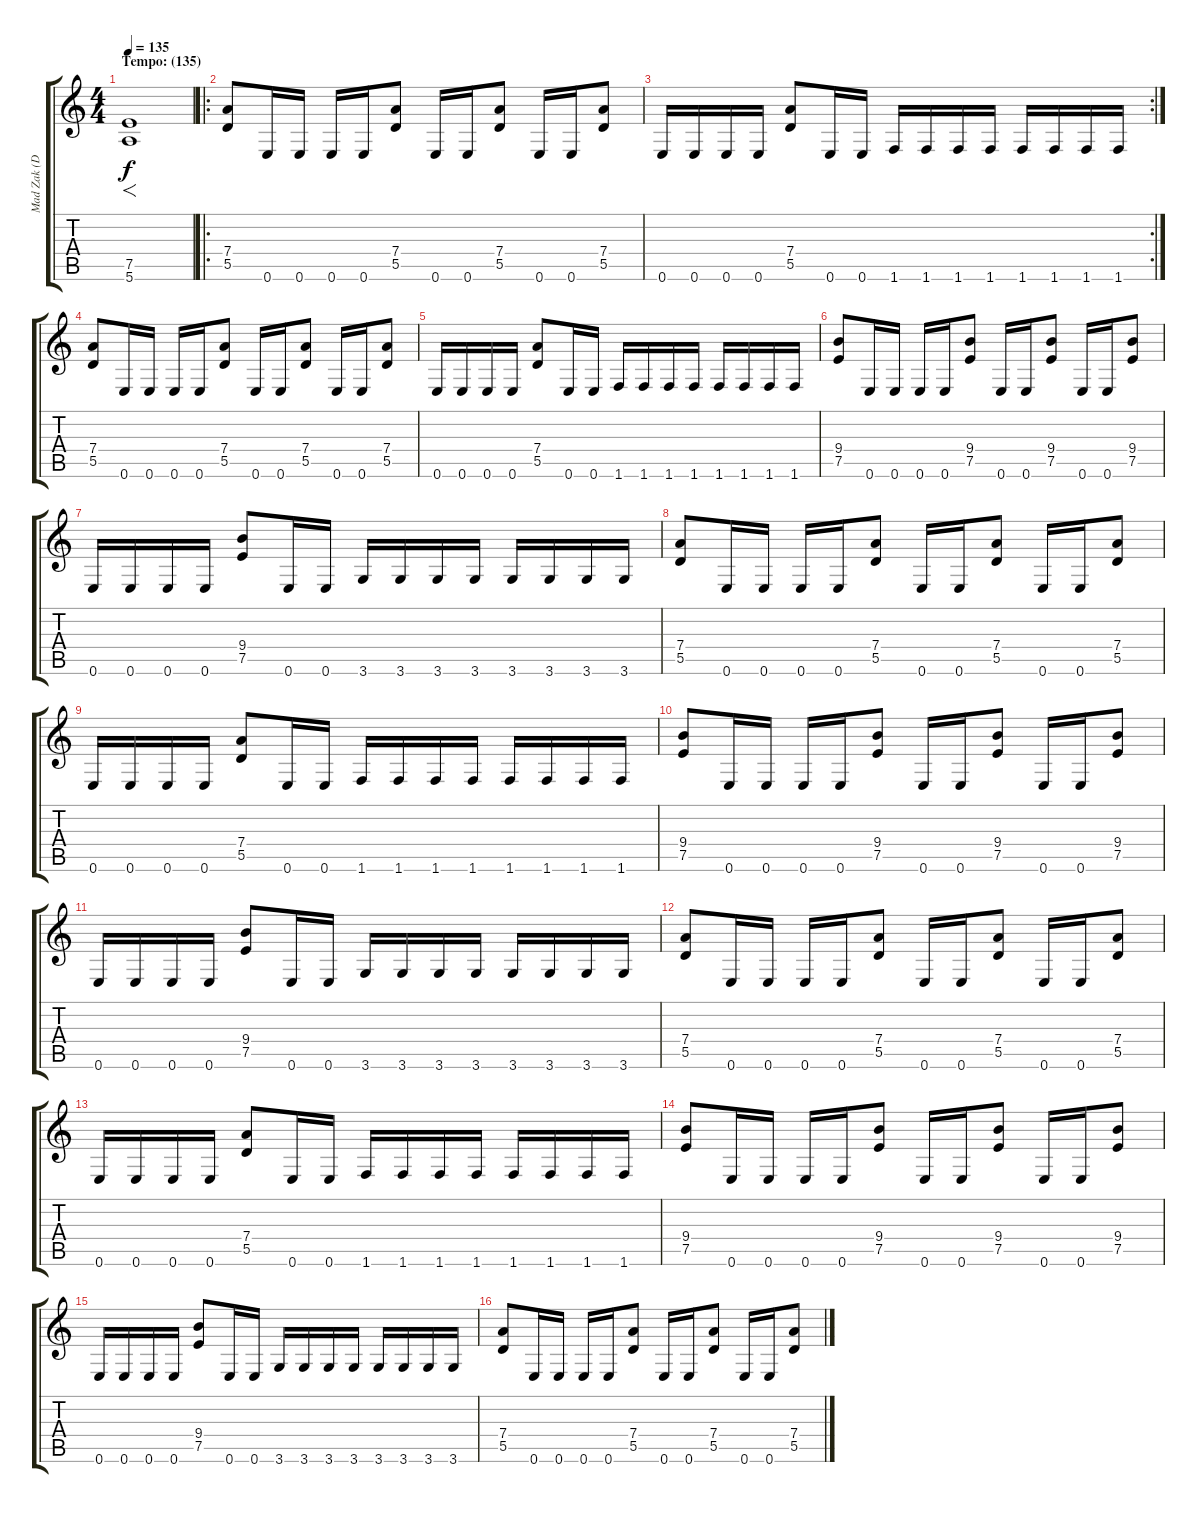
\track ("Mad Zak (Distortion)" "Mad Zak (D") {instrument distortionguitar}
\staff {score tabs}
\tuning (E4 B3 G3 D3 A2 E2) {hide}
\ts (4 4)
\section ("" "Tempo: (135)")
\tempo 135
\clef g2
\ks c
(7.5 5.6).1{f dy f} |
\ro
(7.4 5.5).8 0.6.16 0.6.16 0.6.16 0.6.16 (7.4 5.5).8 0.6.16 0.6.16 (7.4 5.5).8 0.6.16 0.6.16 (7.4 5.5).8 |
\rc 2
0.6.16 0.6.16 0.6.16 0.6.16 (7.4 5.5).8 0.6.16 0.6.16 1.6.16 1.6.16 1.6.16 1.6.16 1.6.16 1.6.16 1.6.16 1.6.16 |
(7.4 5.5).8 0.6.16 0.6.16 0.6.16 0.6.16 (7.4 5.5).8 0.6.16 0.6.16 (7.4 5.5).8 0.6.16 0.6.16 (7.4 5.5).8 |
0.6.16 0.6.16 0.6.16 0.6.16 (7.4 5.5).8 0.6.16 0.6.16 1.6.16 1.6.16 1.6.16 1.6.16 1.6.16 1.6.16 1.6.16 1.6.16 |
(9.4 7.5).8 0.6.16 0.6.16 0.6.16 0.6.16 (9.4 7.5).8 0.6.16 0.6.16 (9.4 7.5).8 0.6.16 0.6.16 (9.4 7.5).8 |
0.6.16 0.6.16 0.6.16 0.6.16 (9.4 7.5).8 0.6.16 0.6.16 3.6.16 3.6.16 3.6.16 3.6.16 3.6.16 3.6.16 3.6.16 3.6.16 |
(7.4 5.5).8 0.6.16 0.6.16 0.6.16 0.6.16 (7.4 5.5).8 0.6.16 0.6.16 (7.4 5.5).8 0.6.16 0.6.16 (7.4 5.5).8 |
0.6.16 0.6.16 0.6.16 0.6.16 (7.4 5.5).8 0.6.16 0.6.16 1.6.16 1.6.16 1.6.16 1.6.16 1.6.16 1.6.16 1.6.16 1.6.16 |
(9.4 7.5).8 0.6.16 0.6.16 0.6.16 0.6.16 (9.4 7.5).8 0.6.16 0.6.16 (9.4 7.5).8 0.6.16 0.6.16 (9.4 7.5).8 |
0.6.16 0.6.16 0.6.16 0.6.16 (9.4 7.5).8 0.6.16 0.6.16 3.6.16 3.6.16 3.6.16 3.6.16 3.6.16 3.6.16 3.6.16 3.6.16 |
(7.4 5.5).8 0.6.16 0.6.16 0.6.16 0.6.16 (7.4 5.5).8 0.6.16 0.6.16 (7.4 5.5).8 0.6.16 0.6.16 (7.4 5.5).8 |
0.6.16 0.6.16 0.6.16 0.6.16 (7.4 5.5).8 0.6.16 0.6.16 1.6.16 1.6.16 1.6.16 1.6.16 1.6.16 1.6.16 1.6.16 1.6.16 |
(9.4 7.5).8 0.6.16 0.6.16 0.6.16 0.6.16 (9.4 7.5).8 0.6.16 0.6.16 (9.4 7.5).8 0.6.16 0.6.16 (9.4 7.5).8 |
0.6.16 0.6.16 0.6.16 0.6.16 (9.4 7.5).8 0.6.16 0.6.16 3.6.16 3.6.16 3.6.16 3.6.16 3.6.16 3.6.16 3.6.16 3.6.16 |
(7.4 5.5).8 0.6.16 0.6.16 0.6.16 0.6.16 (7.4 5.5).8 0.6.16 0.6.16 (7.4 5.5).8 0.6.16 0.6.16 (7.4 5.5).8
